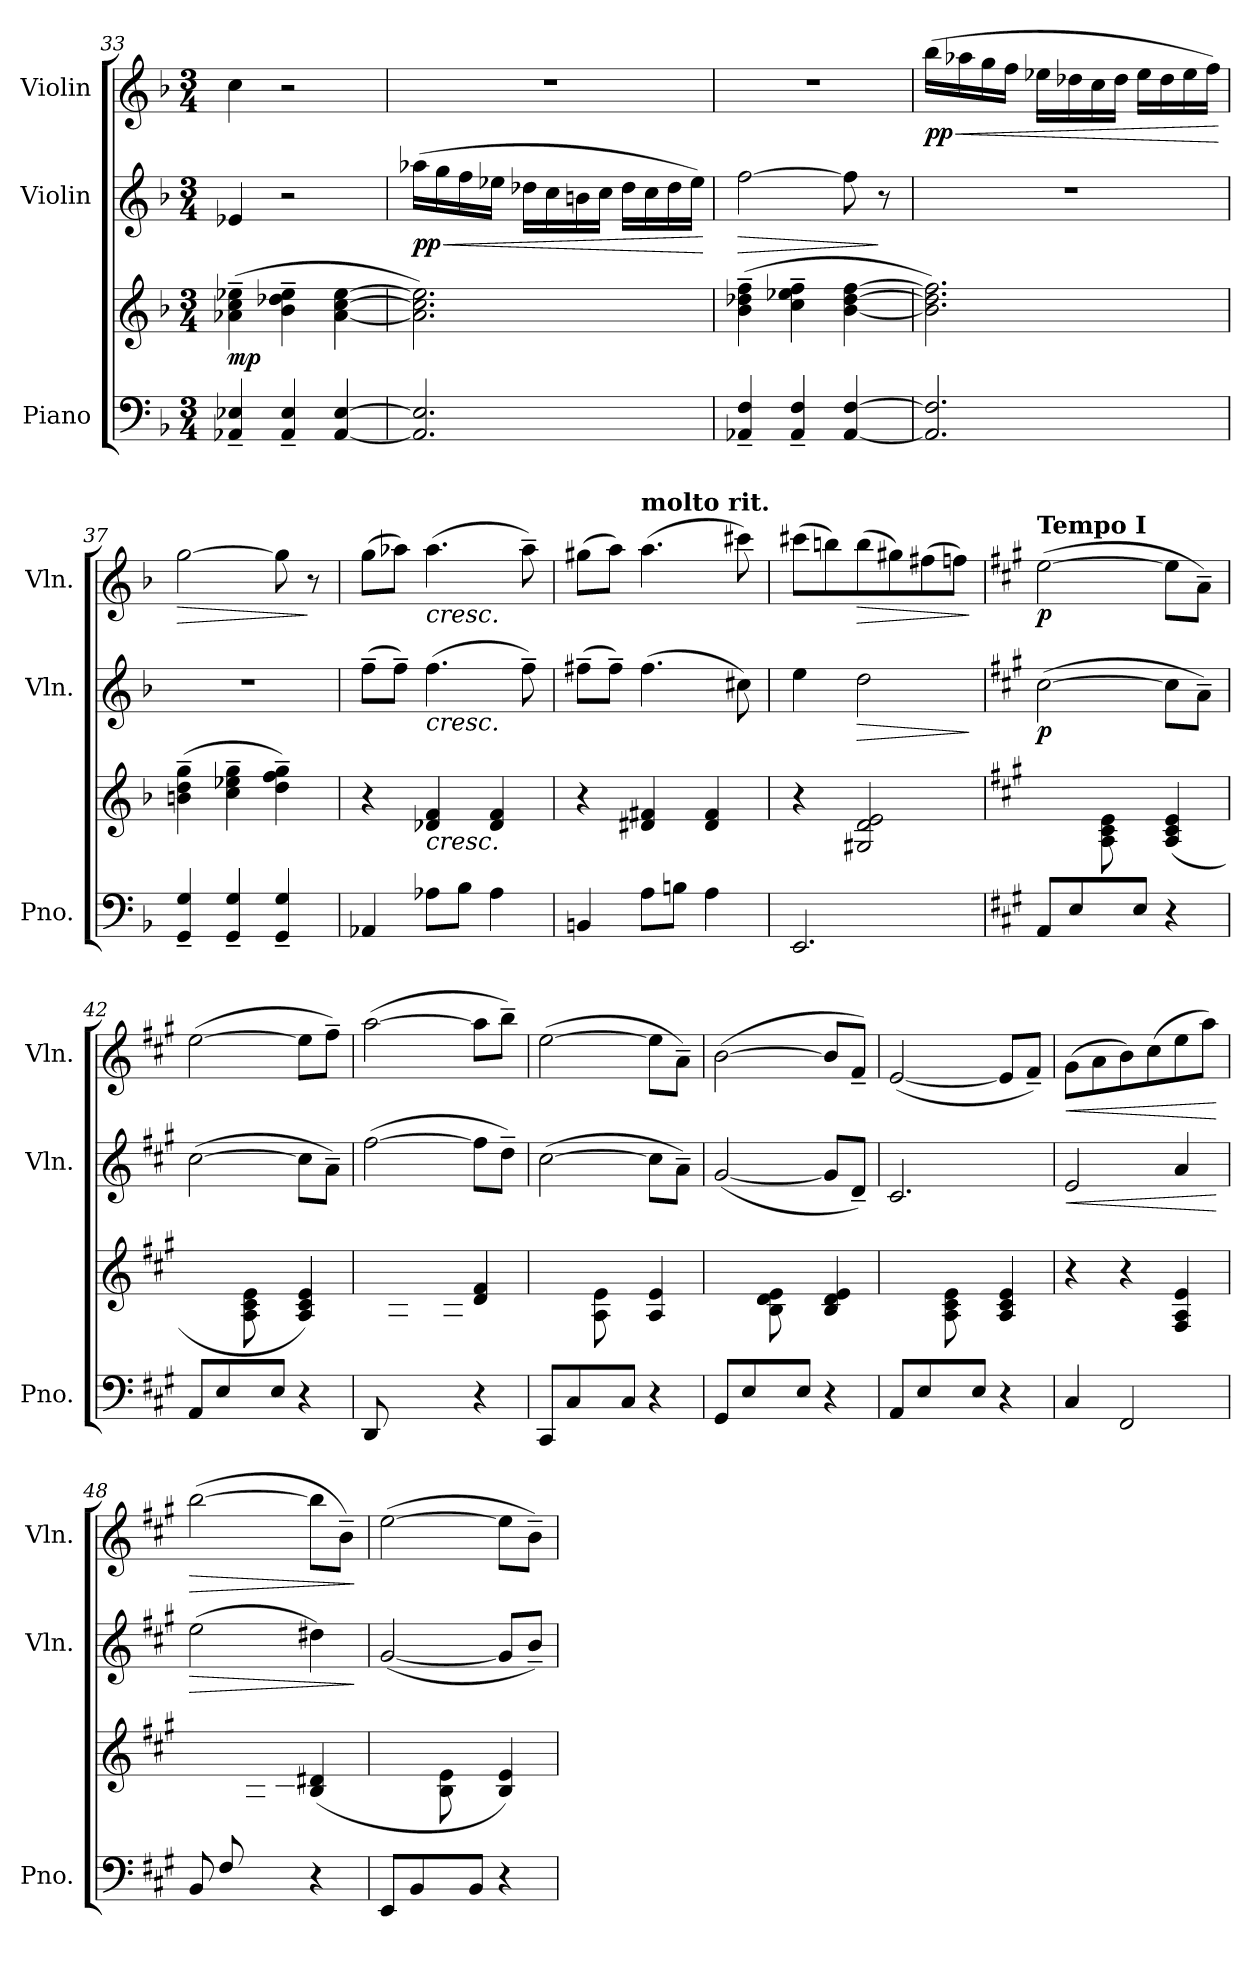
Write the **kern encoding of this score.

**kern	**kern	**dynam	**kern	**dynam	**kern	**dynam
*part3	*part3	*part3	*part2	*part2	*part1	*part1
*staff4	*staff3	*staff3/4	*staff2	*staff2	*staff1	*staff1
*I"Piano	*	*	*I"Violin	*	*I"Violin	*
*I'Pno.	*	*	*I'Vln.	*	*I'Vln.	*
*clefF4	*clefG2	*	*clefG2	*	*clefG2	*
*k[b-]	*k[b-]	*	*k[b-]	*	*k[b-]	*
*M3/4	*M3/4	*	*M3/4	*	*M3/4	*
=33	=33	=33	=33	=33	=33	=33
!	!	!LO:DY:b	!	!	!	!
4AA-X/~ 4E-X/~	(>4a-X\~ 4cc\~ 4ee-X\~	mp	4e-X/	.	4cc\	.
4AA-/~ 4E-/~	4b-\~ 4dd-X\~ 4ee-\~	.	2r	.	2r	.
[4AA-/ [4E-/	[4a-\ [4cc\ [4ee-\	.	.	.	.	.
=34	=34	=34	=34	=34	=34	=34
!	!	!	!	!LO:HP:b	!	!
!	!	!	!	!LO:DY:n=1:b	!	!
2.AA-/] 2.E-/]	2.a-\] 2.cc\] 2.ee-\])	.	(>16aa-X\LL	< pp	2.r	.
.	.	.	16gg\	.	.	.
.	.	.	16ff\	.	.	.
.	.	.	16ee-X\JJ	.	.	.
.	.	.	16dd-X\LL	.	.	.
.	.	.	16cc\	.	.	.
.	.	.	16bn\	.	.	.
.	.	.	16cc\JJ	.	.	.
.	.	.	16dd-\LL	.	.	.
.	.	.	16cc\	.	.	.
.	.	.	16dd-\	.	.	.
.	.	.	16ee-\JJ)	.	.	.
.	.	.	.	[	.	.
=35	=35	=35	=35	=35	=35	=35
!	!	!	!	!LO:HP:b	!	!
4AA-X/~ 4F/~	(>4b-\~ 4dd-X\~ 4ff\~	.	[2ff\	>	2.r	.
4AA-/~ 4F/~	4cc\~ 4ee-X\~ 4ff\~	.	.	.	.	.
[4AA-/ [4F/	[4b-\ [4dd-\ [4ff\	.	8ff\]	.	.	.
.	.	.	8r	]	.	.
!!LO:LB:g=z
=36	=36	=36	=36	=36	=36	=36
!	!	!	!	!	!	!LO:HP:b
!	!	!	!	!	!	!LO:DY:n=1:b
2.AA-/] 2.F/]	2.b-\] 2.dd-\] 2.ff\])	.	2.r	.	(>16bb-\LL	< pp
.	.	.	.	.	16aa-X\	.
.	.	.	.	.	16gg\	.
.	.	.	.	.	16ff\JJ	.
.	.	.	.	.	16ee-X\LL	.
.	.	.	.	.	16dd-X\	.
.	.	.	.	.	16cc\	.
.	.	.	.	.	16dd-\JJ	.
.	.	.	.	.	16ee-\LL	.
.	.	.	.	.	16dd-\	.
.	.	.	.	.	16ee-\	.
.	.	.	.	.	16ff\JJ)	.
.	.	.	.	.	.	[
=37	=37	=37	=37	=37	=37	=37
!	!	!	!	!	!	!LO:HP:b
4GG/~ 4G/~	(>4bn\~ 4dd\~ 4gg\~	.	2.r	.	[2gg\	>
4GG/~ 4G/~	4cc\~ 4ee-X\~ 4gg\~	.	.	.	.	.
4GG/~ 4G/~	4dd\~ 4ff\~ 4gg\~)	.	.	.	8gg\]	.
.	.	.	.	.	8r	]
=38	=38	=38	=38	=38	=38	=38
4AA-X/	4r	.	(>8ff~\L	.	(>8gg\L	.
.	.	.	8ff~\J)	.	8aa-X\J)	.
!	!	!	!	!	!LO:TX:b:i:t=cresc.	!
!	!	!	!LO:TX:b:i:t=cresc.	!	!	!
!	!LO:TX:b:i:t=cresc.	!	!	!	!	!
8A-X\L	4d-X/ 4f/	.	(>4.ff\	.	(>4.aa-\	.
8B-\J	.	.	.	.	.	.
4A-\	4d-/ 4f/	.	.	.	.	.
.	.	.	8ff~\)	.	8aa-~\)	.
=39	=39	=39	=39	=39	=39	=39
4BBn/	4r	.	(>8ff#X~\L	.	(>8gg#X\L	.
.	.	.	8ff#~\J)	.	8aa\J)	.
!	!	!	!	!	!LO:TX:a:B:t=molto rit.	!
8A\L	4d#X/ 4f#X/	.	(>4.ff#\	.	(>4.aa\	.
8Bn\J	.	.	.	.	.	.
4A\	4d#/ 4f#/	.	.	.	.	.
.	.	.	8cc#X\)	.	8ccc#X\)	.
!!LO:PB:g=z
=40	=40	=40	=40	=40	=40	=40
2.EE/	4r	.	4ee\	.	(>8ccc#X\L	.
.	.	.	.	.	8bbn\)	.
!	!	!	!	!LO:HP:b	!	!LO:HP:b
.	2G#X/ 2d/ 2e/	.	2dd\	>	(>8bb\	>
.	.	.	.	.	8gg#X\)	.
.	.	.	.	.	(>8ff#X\	.
.	.	.	.	.	8ffn\J)	.
.	.	.	.	]	.	]
=41	=41	=41	=41	=41	=41	=41
*k[f#c#g#]	*k[f#c#g#]	*	*k[f#c#g#]	*	*k[f#c#g#]	*
*	*^	*	*	*	*	*
!	!	!	!	!	!	!LO:TX:a:B:t=Tempo I	!
!	!	!	!	!	!LO:DY:b	!	!LO:DY:b
(>8AA/L	4ryy	4ryy	.	(>[2cc#\	p	(>[2ee\	p
8E/	.	.	.	.	.	.	.
8ryy	4ryy	8A\ 8c#\ 8e\	.	.	.	.	.
8E/J	.	4.ryy	.	.	.	.	.
4r	(4A/ 4c#/ 4e/	.	.	8cc#\L]	.	8ee\L]	.
.	.	.	.	8a~\J)	.	8a~\J)	.
=42	=42	=42	=42	=42	=42	=42	=42
(>8AA/L	4ryy	4ryy	.	(>[2cc#\	.	(>[2ee\	.
8E/	.	.	.	.	.	.	.
8ryy	4ryy	8A\ 8c#\ 8e\	.	.	.	.	.
8E/J	.	4.ryy	.	.	.	.	.
4r	4A/ 4c#/ 4e/)	.	.	8cc#\L]	.	8ee\L]	.
.	.	.	.	8a~\J)	.	8ff#~\J)	.
=43	=43	=43	=43	=43	=43	=43	=43
(>8DD/L	4ryy	8ryy	.	(>[2ff#\	.	(>[2aa\	.
4.ryy	.	8A\	.	.	.	.	.
.	4ryy	8d\ 8f#\	.	.	.	.	.
.	.	8A\J	.	.	.	.	.
4r	4d/ 4f#/)	4ryy	.	8ff#\L]	.	8aa\L]	.
.	.	.	.	8dd~\J)	.	8bb~\J)	.
=44	=44	=44	=44	=44	=44	=44	=44
(>8CC#/L	4ryy	4ryy	.	(>[2cc#\	.	(>[2ee\	.
8C#/	.	.	.	.	.	.	.
8ryy	4ryy	8A\ 8e\	.	.	.	.	.
8C#/J	.	4.ryy	.	.	.	.	.
4r	4A/ 4e/)	.	.	8cc#\L]	.	8ee\L]	.
.	.	.	.	8a~\J)	.	8a~\J)	.
=45	=45	=45	=45	=45	=45	=45	=45
(>8GG#/L	4ryy	4ryy	.	(<[2g#/	.	(>[2b\	.
8E/	.	.	.	.	.	.	.
8ryy	4ryy	8B\ 8d\ 8e\	.	.	.	.	.
8E/J	.	4.ryy	.	.	.	.	.
4r	4B/ 4d/ 4e/)	.	.	8g#/L]	.	8b/L]	.
.	.	.	.	8d~/J)	.	8f#~/J)	.
!!LO:LB:g=z
=46	=46	=46	=46	=46	=46	=46	=46
8AA/L	4ryy	4ryy	.	2.c#/	.	(<[2e/	.
8E/	.	.	.	.	.	.	.
8ryy	4ryy	8A\ 8c#\ 8e\	.	.	.	.	.
8E/J	.	4.ryy	.	.	.	.	.
4r	4A/ 4c#/ 4e/)	.	.	.	.	8e/L]	.
.	.	.	.	.	.	8f#~/J)	.
*	*v	*v	*	*	*	*	*
=47	=47	=47	=47	=47	=47	=47
!	!	!	!	!LO:HP:b	!	!LO:HP:b
4C#/	4r	.	2e/	<	(>8g#\L	<
.	.	.	.	.	8a\	.
2FF#/	4r	.	.	.	8b\)	.
.	.	.	.	.	(>8cc#\	.
.	4F#/ 4A/ 4e/	.	4a/	.	8ee\	.
.	.	.	.	.	8aa\J)	.
.	.	.	.	[	.	[
=48	=48	=48	=48	=48	=48	=48
*	*^	*	*	*	*	*
!	!	!	!	!	!LO:HP:b	!	!LO:HP:b
(>8BB/L	4ryy	4ryy	.	(>2ee\	>	(>[2bb\	>
8F#/	.	.	.	.	.	.	.
4ryy	4ryy	8A\ 8e\	.	.	.	.	.
.	.	8c#\J	.	.	.	.	.
4r	(4B/ 4d#X/	4ryy	.	4dd#X\)	.	8bb\L]	.
.	.	.	.	.	.	8b~\J)	.
*	*v	*v	*	*	*	*	*
.	.	.	.	]	.	]
=49	=49	=49	=49	=49	=49	=49
*	*^	*	*	*	*	*
8EE/L	4ryy	4ryy	.	(<[2g#/	.	(>[2ee\	.
8BB/	.	.	.	.	.	.	.
8ryy	4ryy	8B\ 8e\	.	.	.	.	.
8BB/J	.	4.ryy	.	.	.	.	.
4r	4B/ 4e/)	.	.	8g#/L]	.	8ee\L]	.
.	.	.	.	8b~/J)	.	8b~\J)	.
*	*v	*v	*	*	*	*	*
=	=	=	=	=	=	=
*-	*-	*-	*-	*-	*-	*-
